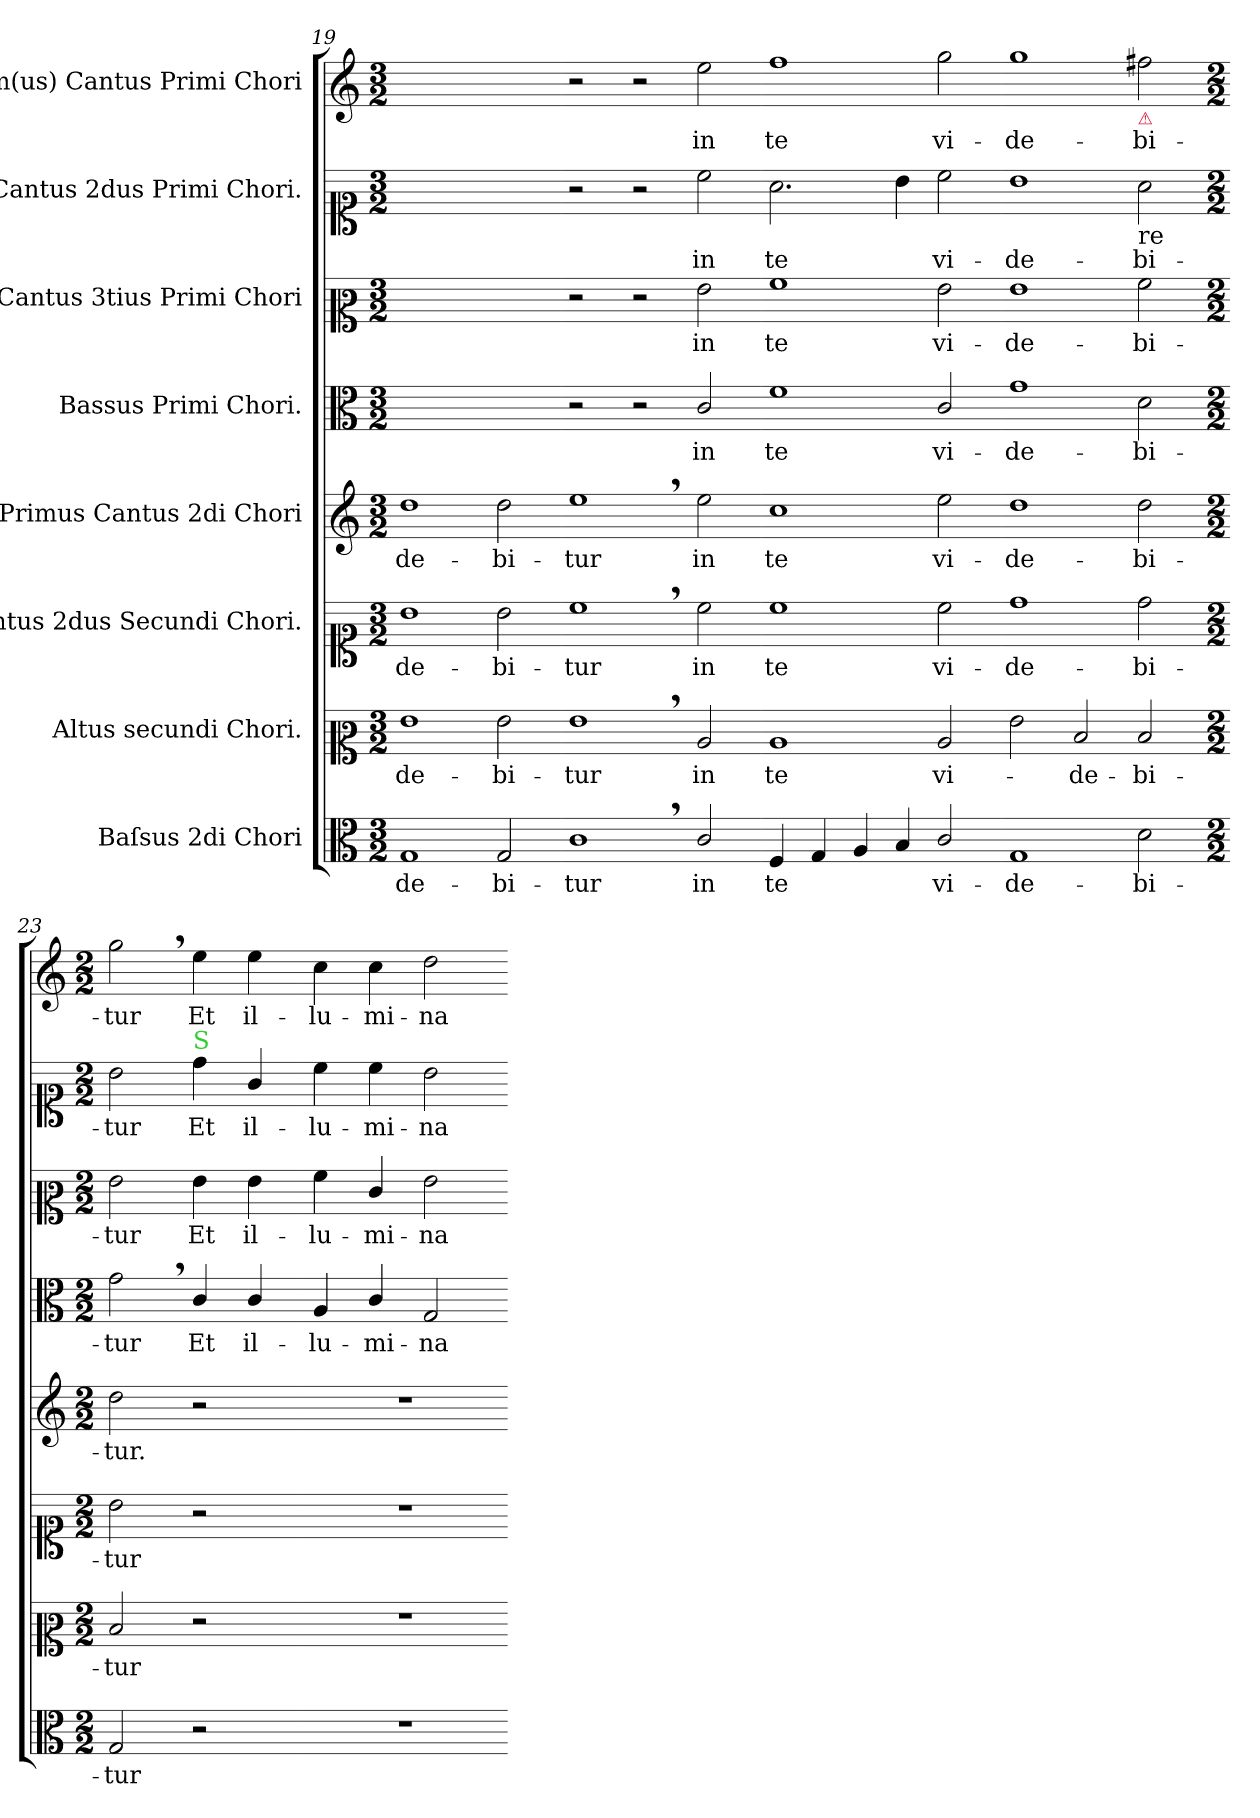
**kern	**text	**kern	**text	**kern	**text	**kern	**text	**kern	**text	**kern	**text	**kern	**text	**kern	**text
*part8	*part8	*part7	*part7	*part6	*part6	*part5	*part5	*part4	*part4	*part3	*part3	*part2	*part2	*part1	*part1
*staff8	*staff8	*staff7	*staff7	*staff6	*staff6	*staff5	*staff5	*staff4	*staff4	*staff3	*staff3	*staff2	*staff2	*staff1	*staff1
*I"Baſsus 2di Chori	*	*I"Altus secundi Chori.	*	*I"Cantus 2dus Secundi Chori.	*	*I"Primus Cantus 2di Chori	*	*I"Bassus Primi Chori.	*	*I"Cantus 3tius Primi Chori	*	*I"Cantus 2dus Primi Chori.	*	*I"1m(us) Cantus Primi Chori	*
*clefC3	*	*clefC2	*	*clefC1	*	*clefG2	*	*clefC3	*	*clefC2	*	*clefC1	*	*clefG2	*
*k[]	*	*k[]	*	*k[]	*	*k[]	*	*k[]	*	*k[]	*	*k[]	*	*k[]	*
*C:	*	*C:	*	*C:	*	*C:	*	*C:	*	*C:	*	*C:	*	*C:	*
*M3/2	*	*M3/2	*	*M3/2	*	*M3/2	*	*M3/2	*	*M3/2	*	*M3/2	*	*M3/2	*
=19	=19	=19	=19	=19	=19	=19	=19	=19	=19	=19	=19	=19	=19	=19	=19
1G	-de-	1g	-de-	1b	-de-	1dd	-de-	1.ryy	.	1.ryy	.	1.ryy	.	1.ryy	.
2G/	-bi-	2g\	-bi-	2b\	-bi-	2dd\	-bi-	.	.	.	.	.	.	.	.
=20-	=20-	=20-	=20-	=20-	=20-	=20-	=20-	=20-	=20-	=20-	=20-	=20-	=20-	=20-	=20-
1c,<	-tur	1g,<	-tur	1cc,<	-tur	1ee,<	-tur	2r	.	2r	.	2r	.	2r	.
.	.	.	.	.	.	.	.	2r	.	2r	.	2r	.	2r	.
2c/	in	2c/	in	2cc\	in	2ee\	in	2c/	in	2g\	in	2cc\	in	2ee\	in
=21-	=21-	=21-	=21-	=21-	=21-	=21-	=21-	=21-	=21-	=21-	=21-	=21-	=21-	=21-	=21-
4F/	te	1c	te	1cc	te	1cc	te	1f	te	1a	te	2.a\	te	1ff	te
4G/	.	.	.	.	.	.	.	.	.	.	.	.	.	.	.
4A/	.	.	.	.	.	.	.	.	.	.	.	.	.	.	.
4B/	.	.	.	.	.	.	.	.	.	.	.	4b\	.	.	.
2c/	vi-	2c/	vi-	2cc\	vi-	2ee\	vi-	2c/	vi-	2g\	vi-	2cc\	vi-	2gg\	vi-
=22-	=22-	=22-	=22-	=22-	=22-	=22-	=22-	=22-	=22-	=22-	=22-	=22-	=22-	=22-	=22-
1G	-de-	2g\	.	1dd	-de-	1dd	-de-	1g	-de-	1g	-de-	1b	-de-	1gg	-de-
.	.	2d/	-de-	.	.	.	.	.	.	.	.	.	.	.	.
!	!	!	!	!	!	!	!	!	!	!	!	!	!	!LO:TX:b:color=crimson:t=⚠	!
!	!	!	!	!	!	!	!	!	!	!	!	!LO:TX:b:t=re	!	!	!
2d\	-bi-	2d/	-bi-	2dd\	-bi-	2dd\	-bi-	2d\	-bi-	2a\	-bi-	2a\	-bi-	2ff#X\	-bi-
=23-	=23-	=23-	=23-	=23-	=23-	=23-	=23-	=23-	=23-	=23-	=23-	=23-	=23-	=23-	=23-
*M2/2	*	*M2/2	*	*M2/2	*	*M2/2	*	*M2/2	*	*M2/2	*	*M2/2	*	*M2/2	*
2G/	-tur	2d/	-tur	2b\	-tur	2dd\	-tur.	2g,<\	-tur	2g\	-tur	2b\	-tur	2gg,<\	-tur
!	!	!	!	!	!	!	!	!	!	!	!	!LO:TX:a:color=limegreen:t=S	!	!	!
2r	.	2r	.	2r	.	2r	.	4c/	Et	4g\	Et	4dd\	Et	4ee\	Et
.	.	.	.	.	.	.	.	4c/	il-	4g\	il-	4g/	il-	4ee\	il-
=24-	=24-	=24-	=24-	=24-	=24-	=24-	=24-	=24-	=24-	=24-	=24-	=24-	=24-	=24-	=24-
1r	.	1r	.	1r	.	1r	.	4A/	-lu-	4a\	-lu-	4cc\	-lu-	4cc\	-lu-
.	.	.	.	.	.	.	.	4c/	-mi-	4e/	-mi-	4cc\	-mi-	4cc\	-mi-
.	.	.	.	.	.	.	.	2G/	-na-	2g\	-na-	2b\	-na-	2dd\	-na-
=-	=-	=-	=-	=-	=-	=-	=-	=-	=-	=-	=-	=-	=-	=-	=-
*-	*-	*-	*-	*-	*-	*-	*-	*-	*-	*-	*-	*-	*-	*-	*-
